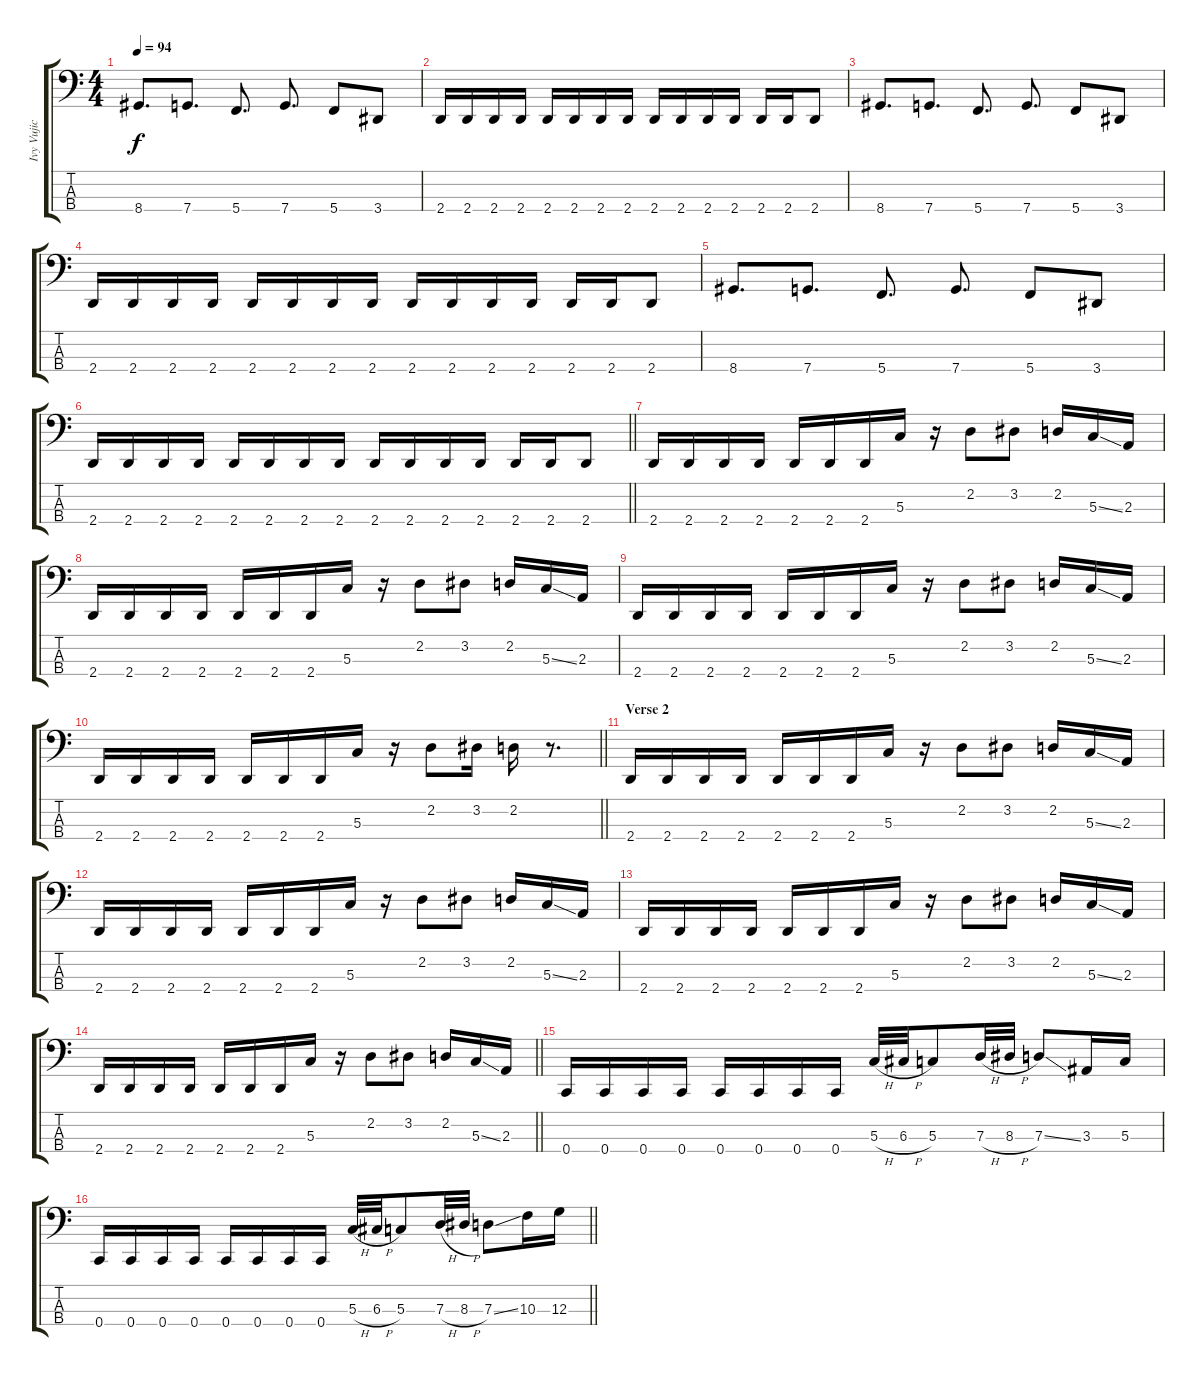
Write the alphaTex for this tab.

\track ("Ivy Vujic" "Ivy Vujic") {instrument electricbasspick}
\staff {score tabs}
\tuning (F2 C2 G1 C1) {hide}
\ts (4 4)
\tempo 94
\clef f4
\ks c
8.4.8{d dy f} 7.4.8{d} 5.4.8{d} 7.4.8{d} 5.4.8 3.4.8 |
2.4.16 2.4.16 2.4.16 2.4.16 2.4.16 2.4.16 2.4.16 2.4.16 2.4.16 2.4.16 2.4.16 2.4.16 2.4.16 2.4.16 2.4.8 |
8.4.8{d} 7.4.8{d} 5.4.8{d} 7.4.8{d} 5.4.8 3.4.8 |
2.4.16 2.4.16 2.4.16 2.4.16 2.4.16 2.4.16 2.4.16 2.4.16 2.4.16 2.4.16 2.4.16 2.4.16 2.4.16 2.4.16 2.4.8 |
8.4.8{d} 7.4.8{d} 5.4.8{d} 7.4.8{d} 5.4.8 3.4.8 |
\barLineRight lightlight
2.4.16 2.4.16 2.4.16 2.4.16 2.4.16 2.4.16 2.4.16 2.4.16 2.4.16 2.4.16 2.4.16 2.4.16 2.4.16 2.4.16 2.4.8 |
2.4.16 2.4.16 2.4.16 2.4.16 2.4.16 2.4.16 2.4.16 5.3.16 r.16 2.2.8 3.2.8 2.2.16 5.3{ss}.16 2.3.16 |
2.4.16 2.4.16 2.4.16 2.4.16 2.4.16 2.4.16 2.4.16 5.3.16 r.16 2.2.8 3.2.8 2.2.16 5.3{ss}.16 2.3.16 |
2.4.16 2.4.16 2.4.16 2.4.16 2.4.16 2.4.16 2.4.16 5.3.16 r.16 2.2.8 3.2.8 2.2.16 5.3{ss}.16 2.3.16 |
\barLineRight lightlight
2.4.16 2.4.16 2.4.16 2.4.16 2.4.16 2.4.16 2.4.16 5.3.16 r.16 2.2.8 3.2.16 2.2.16 r.8{d} |
\section ("" "Verse 2")
2.4.16 2.4.16 2.4.16 2.4.16 2.4.16 2.4.16 2.4.16 5.3.16 r.16 2.2.8 3.2.8 2.2.16 5.3{ss}.16 2.3.16 |
2.4.16 2.4.16 2.4.16 2.4.16 2.4.16 2.4.16 2.4.16 5.3.16 r.16 2.2.8 3.2.8 2.2.16 5.3{ss}.16 2.3.16 |
2.4.16 2.4.16 2.4.16 2.4.16 2.4.16 2.4.16 2.4.16 5.3.16 r.16 2.2.8 3.2.8 2.2.16 5.3{ss}.16 2.3.16 |
\barLineRight lightlight
2.4.16 2.4.16 2.4.16 2.4.16 2.4.16 2.4.16 2.4.16 5.3.16 r.16 2.2.8 3.2.8 2.2.16 5.3{ss}.16 2.3.16 |
0.4.16 0.4.16 0.4.16 0.4.16 0.4.16 0.4.16 0.4.16 0.4.16 5.3{h}.32 6.3{h}.32 5.3.8 7.3{h}.32 8.3{h}.32 7.3{ss}.8 3.3.16 5.3.16 |
\barLineRight lightlight
0.4.16 0.4.16 0.4.16 0.4.16 0.4.16 0.4.16 0.4.16 0.4.16 5.3{h}.32 6.3{h}.32 5.3.8 7.3{h}.32 8.3{h}.32 7.3{ss}.8 10.3.16 12.3.16
